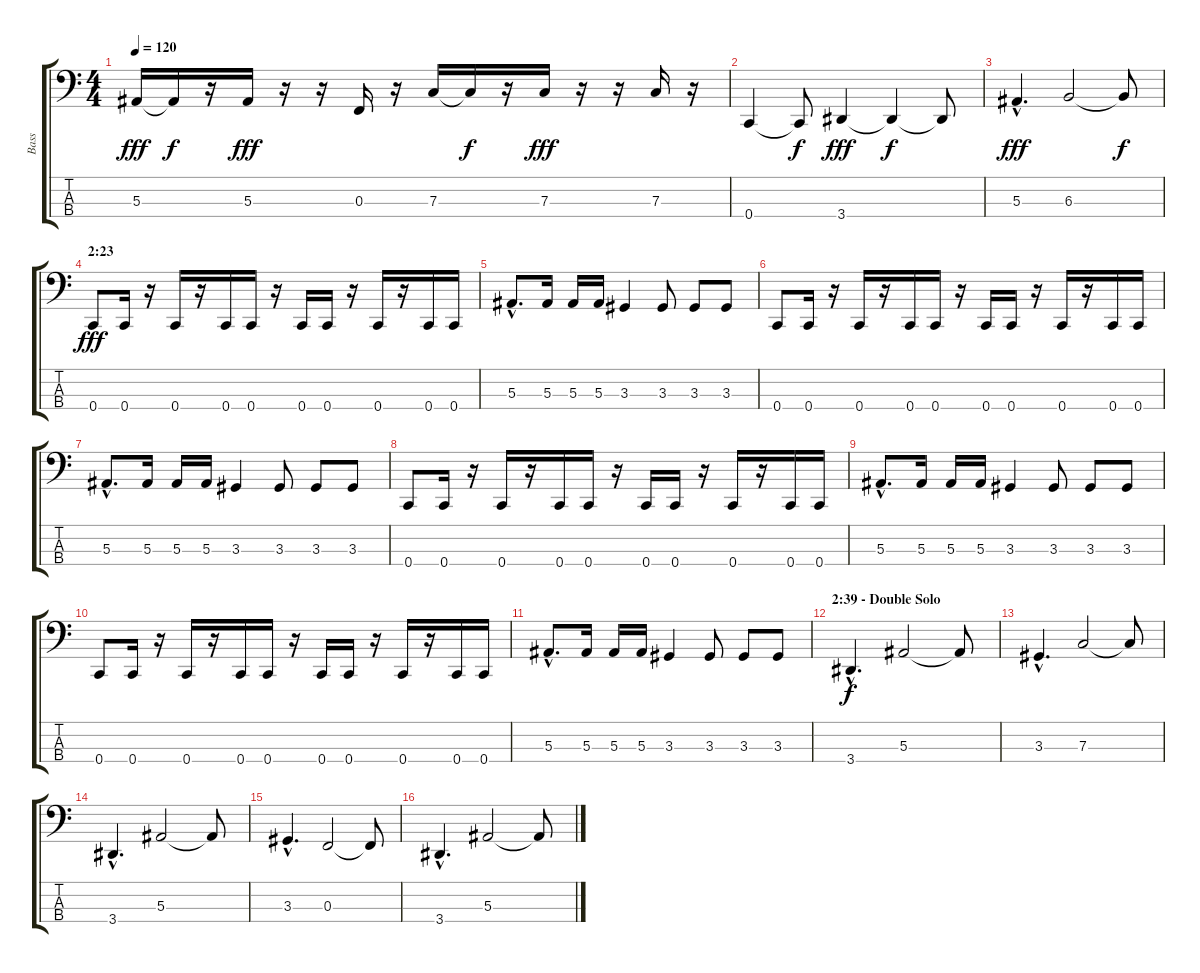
\track ("Bass" "Bass") {instrument electricbasspick}
\staff {score tabs}
\tuning (Eb2 Bb1 F1 C1) {hide}
\ts (4 4)
\tempo 120
\clef f4
\ks c
5.3.16{dy fff} 5.3{t}.16{dy f} r.16 5.3.16{dy fff} r.16 r.16 0.3.16 r.16 7.3.16 7.3{t}.16{dy f} r.16 7.3.16{dy fff} r.16 r.16 7.3.16 r.16 |
0.4.4 0.4{t}.8{dy f} 3.4.4{dy fff} 3.4{t}.4{dy f} 3.4{t}.8 |
5.3{hac}.4{d dy fff} 6.3.2 6.3{t}.8{dy f} |
\section ("" "2:23")
0.4.8{dy fff} 0.4.16 r.16 0.4.16 r.16 0.4.16 0.4.16 r.16 0.4.16 0.4.16 r.16 0.4.16 r.16 0.4.16 0.4.16 |
5.3{hac}.8{d} 5.3.16 5.3.16 5.3.16 3.3.4 3.3.8 3.3.8 3.3.8 |
0.4.8 0.4.16 r.16 0.4.16 r.16 0.4.16 0.4.16 r.16 0.4.16 0.4.16 r.16 0.4.16 r.16 0.4.16 0.4.16 |
5.3{hac}.8{d} 5.3.16 5.3.16 5.3.16 3.3.4 3.3.8 3.3.8 3.3.8 |
0.4.8 0.4.16 r.16 0.4.16 r.16 0.4.16 0.4.16 r.16 0.4.16 0.4.16 r.16 0.4.16 r.16 0.4.16 0.4.16 |
5.3{hac}.8{d} 5.3.16 5.3.16 5.3.16 3.3.4 3.3.8 3.3.8 3.3.8 |
0.4.8 0.4.16 r.16 0.4.16 r.16 0.4.16 0.4.16 r.16 0.4.16 0.4.16 r.16 0.4.16 r.16 0.4.16 0.4.16 |
5.3{hac}.8{d} 5.3.16 5.3.16 5.3.16 3.3.4 3.3.8 3.3.8 3.3.8 |
\section ("" "2:39 - Double Solo")
3.4{hac}.4{d dy f} 5.3.2 5.3{t}.8 |
3.3{hac}.4{d} 7.3.2 7.3{t}.8 |
3.4{hac}.4{d} 5.3.2 5.3{t}.8 |
3.3{hac}.4{d} 0.3.2 0.3{t}.8 |
3.4{hac}.4{d} 5.3.2 5.3{t}.8
